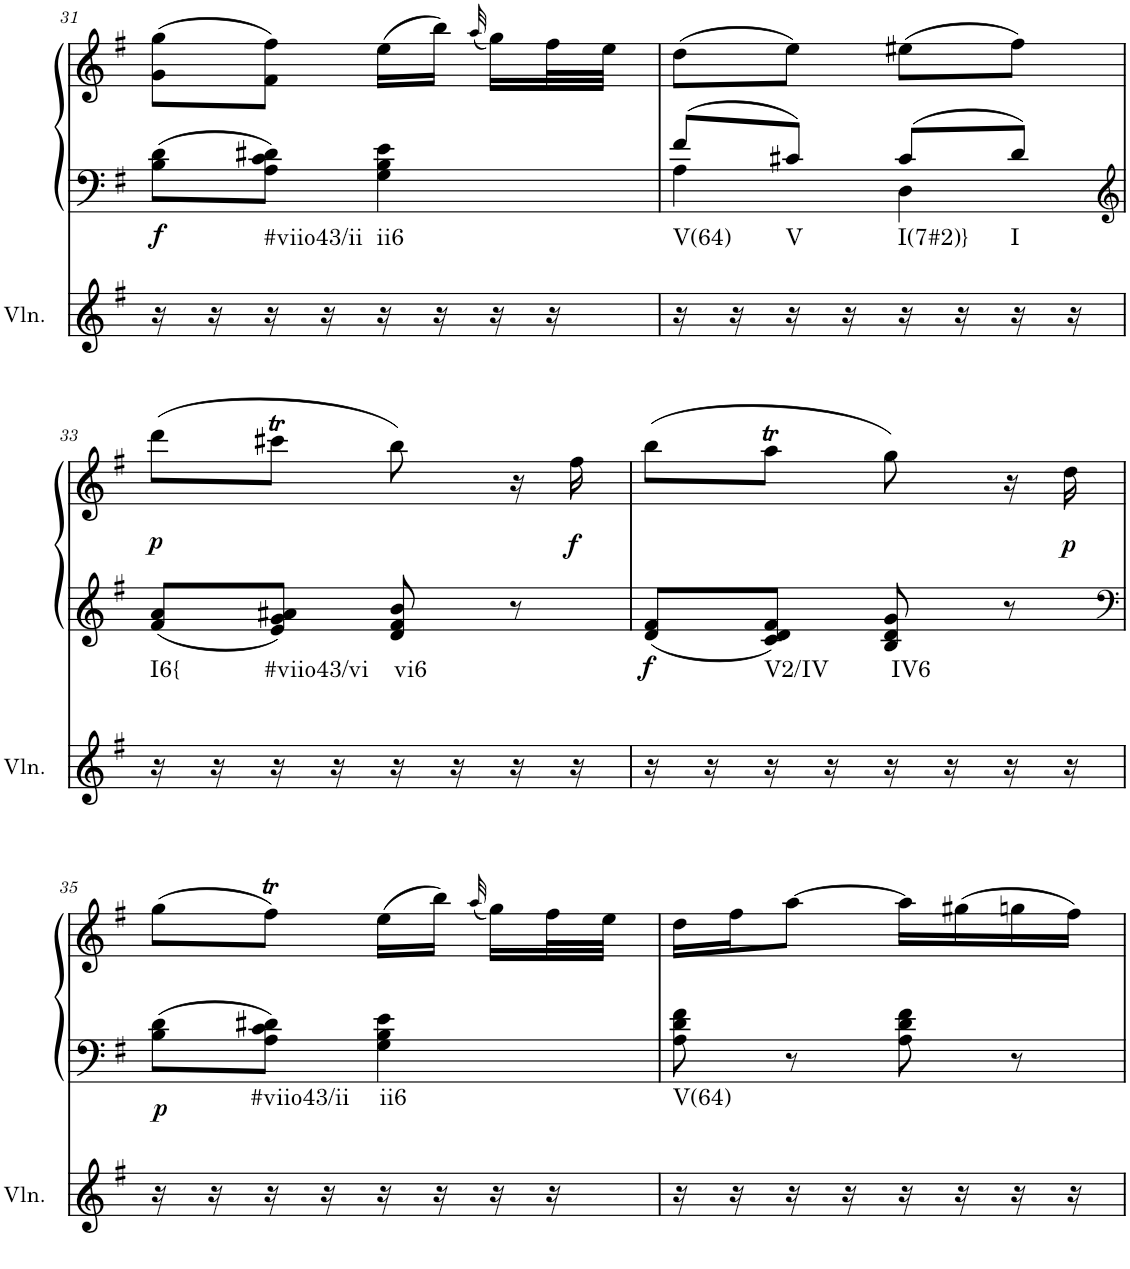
**kern	**harte	**kern	**kern	**dynam
*part2	*part2	*part1	*part1	*part1
*staff3	*	*staff2	*staff1	*staff1/2
*I"Violin	*	*I"Klavier linke Hand	*	*
*I'Vln.	*	*	*	*
!!LO:PB:g=z
*clefG2	*	*clefF4	*clefG2	*
*k[f#]	*	*k[f#]	*k[f#]	*
*M2/4	*	*M2/4	*M2/4	*
=31	=31	=31	=31	=31
!	!	!	!	!LO:DY:b=2
16r	.	8B\ 8d\L	(8g\ 8gg\L	f
16r	.	.	.	.
!	!LO:H:kt=#viio43/ii	!	!	!
16r	N	8A\ 8c\ 8d#X\J	8f#\ 8ff#\J)	.
16r	.	.	.	.
!	!LO:H:kt=ii6	!	!	!
16r	N	4G\ 4B\ 4e\	(16ee\LL	.
16r	.	.	16bb\JJ)	.
.	.	.	(32qaa/	.
16r	.	.	16gg\LL)	.
16r	.	.	32ff#\L	.
.	.	.	32ee\JJJ	.
=32	=32	=32	=32	=32
*	*	*^	*	*
!	!LO:H:kt=V(64)	!	!	!	!
16r	N	8f#/L	4A\	(8dd\L	.
16r	.	.	.	.	.
!	!LO:H:kt=V	!	!	!	!
16r	N	8c#X/J	.	8ee\J)	.
16r	.	.	.	.	.
!	!LO:H:kt=I(7#2)}	!	!	!	!
16r	N	8c#/L	4D\	(8ee#X\L	.
16r	.	.	.	.	.
!	!LO:H:kt=I	!	!	!	!
16r	N	8d/J	.	8ff#\J)	.
16r	.	.	.	.	.
*	*	*v	*v	*	*
!!LO:LB:g=z
=33	=33	=33	=33	=33
*	*	*clefG2	*	*
!	!LO:H:kt=I6{	!	!	!LO:DY:b
16r	N	8f#/ 8a/L	(8ddd\L	p
16r	.	.	.	.
!	!LO:H:kt=#viio43/vi	!	!	!
16r	N	8e/ 8g/ 8a#X/J	8ccc#Xt\J	.
16r	.	.	.	.
!	!LO:H:kt=vi6	!	!	!
16r	N	8d/ 8f#/ 8b/	8bb\)	.
16r	.	.	.	.
16r	.	8r	16r	.
!	!	!	!	!LO:DY:b
16r	.	.	16ff#\	f
=34	=34	=34	=34	=34
!	!	!	!	!LO:DY:b=2
16r	.	8d/ 8f#/L	(8bb\L	f
16r	.	.	.	.
!	!LO:H:kt=V2/IV	!	!	!
16r	N	8c/ 8d/ 8f#/J	8aaT\J	.
16r	.	.	.	.
!	!LO:H:kt=IV6	!	!	!
16r	N	8B/ 8d/ 8g/	8gg\)	.
16r	.	.	.	.
16r	.	8r	16r	.
!	!	!	!	!LO:DY:b
16r	.	.	16dd\	p
!!LO:LB:g=z
=35	=35	=35	=35	=35
*	*	*clefF4	*	*
!	!	!	!	!LO:DY:b=2
16r	.	8B\ 8d\L	(8gg\L	p
16r	.	.	.	.
!	!LO:H:kt=#viio43/ii	!	!	!
16r	N	8A\ 8c\ 8d#X\J	8ff#t\J)	.
16r	.	.	.	.
!	!LO:H:kt=ii6	!	!	!
16r	N	4G\ 4B\ 4e\	(16ee\LL	.
16r	.	.	16bb\JJ)	.
.	.	.	(32qaa/	.
16r	.	.	16gg\LL)	.
16r	.	.	32ff#\L	.
.	.	.	32ee\JJJ	.
=36	=36	=36	=36	=36
!	!LO:H:kt=V(64)	!	!	!
16r	N	8A\ 8d\ 8f#\	16dd\LL	.
16r	.	.	16ff#\J	.
16r	.	8r	[8aa\J	.
16r	.	.	.	.
16r	.	8A\ 8d\ 8f#\	16aa\LL]	.
16r	.	.	(16gg#X\	.
16r	.	8r	16ggn\	.
16r	.	.	16ff#\JJ)	.
=	=	=	=	=
*-	*-	*-	*-	*-
